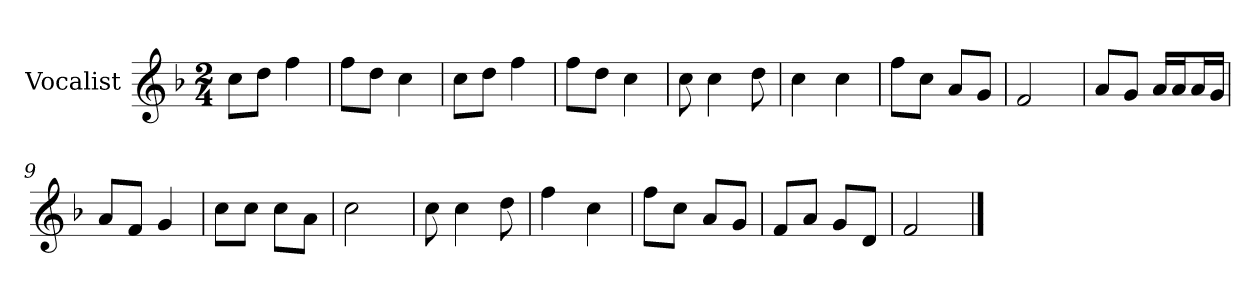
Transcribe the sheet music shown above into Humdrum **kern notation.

**kern
*part1
*staff1
*I"Vocalist
*k[b-]
*F:
*M2/4
=
8ccL
8ddJ
4ff
=1
8ffL
8ddJ
4cc
=2
8ccL
8ddJ
4ff
=3
8ffL
8ddJ
4cc
=4
8cc
4cc
8dd
=5
4cc
4cc
=6
8ffL
8ccJ
8aL
8gJ
=7
2f
=8
8aL
8gJ
16aLL
16aJ
16aL
16gJJ
=9
8aL
8fJ
4g
=10
8ccL
8ccJ
8ccL
8aJ
=11
2cc
=12
8cc
4cc
8dd
=13
4ff
4cc
=14
8ffL
8ccJ
8aL
8gJ
=15
8fL
8aJ
8gL
8dJ
=16
2f
==
*-
